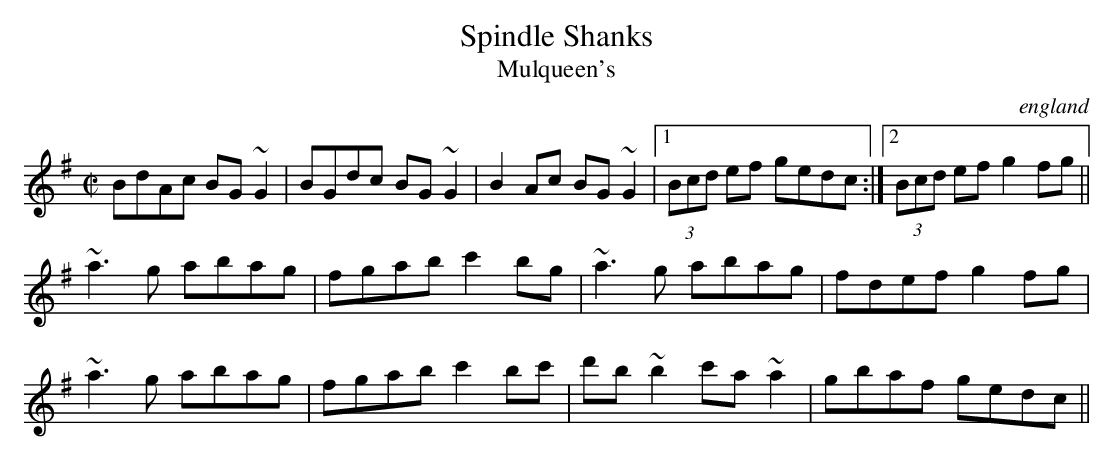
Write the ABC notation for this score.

X:1
T:Spindle Shanks
T:Mulqueen's
O:england
M:C|
K:G
BdAc BG~G2|BGdc BG~G2|B2Ac BG~G2|1 (3Bcd ef gedc:|2 (3Bcd ef g2fg||
~a3g abag|fgab c'2bg|~a3g abag|fdef g2fg|
~a3g abag|fgab c'2bc'|d'b~b2 c'a~a2|gbaf gedc||
